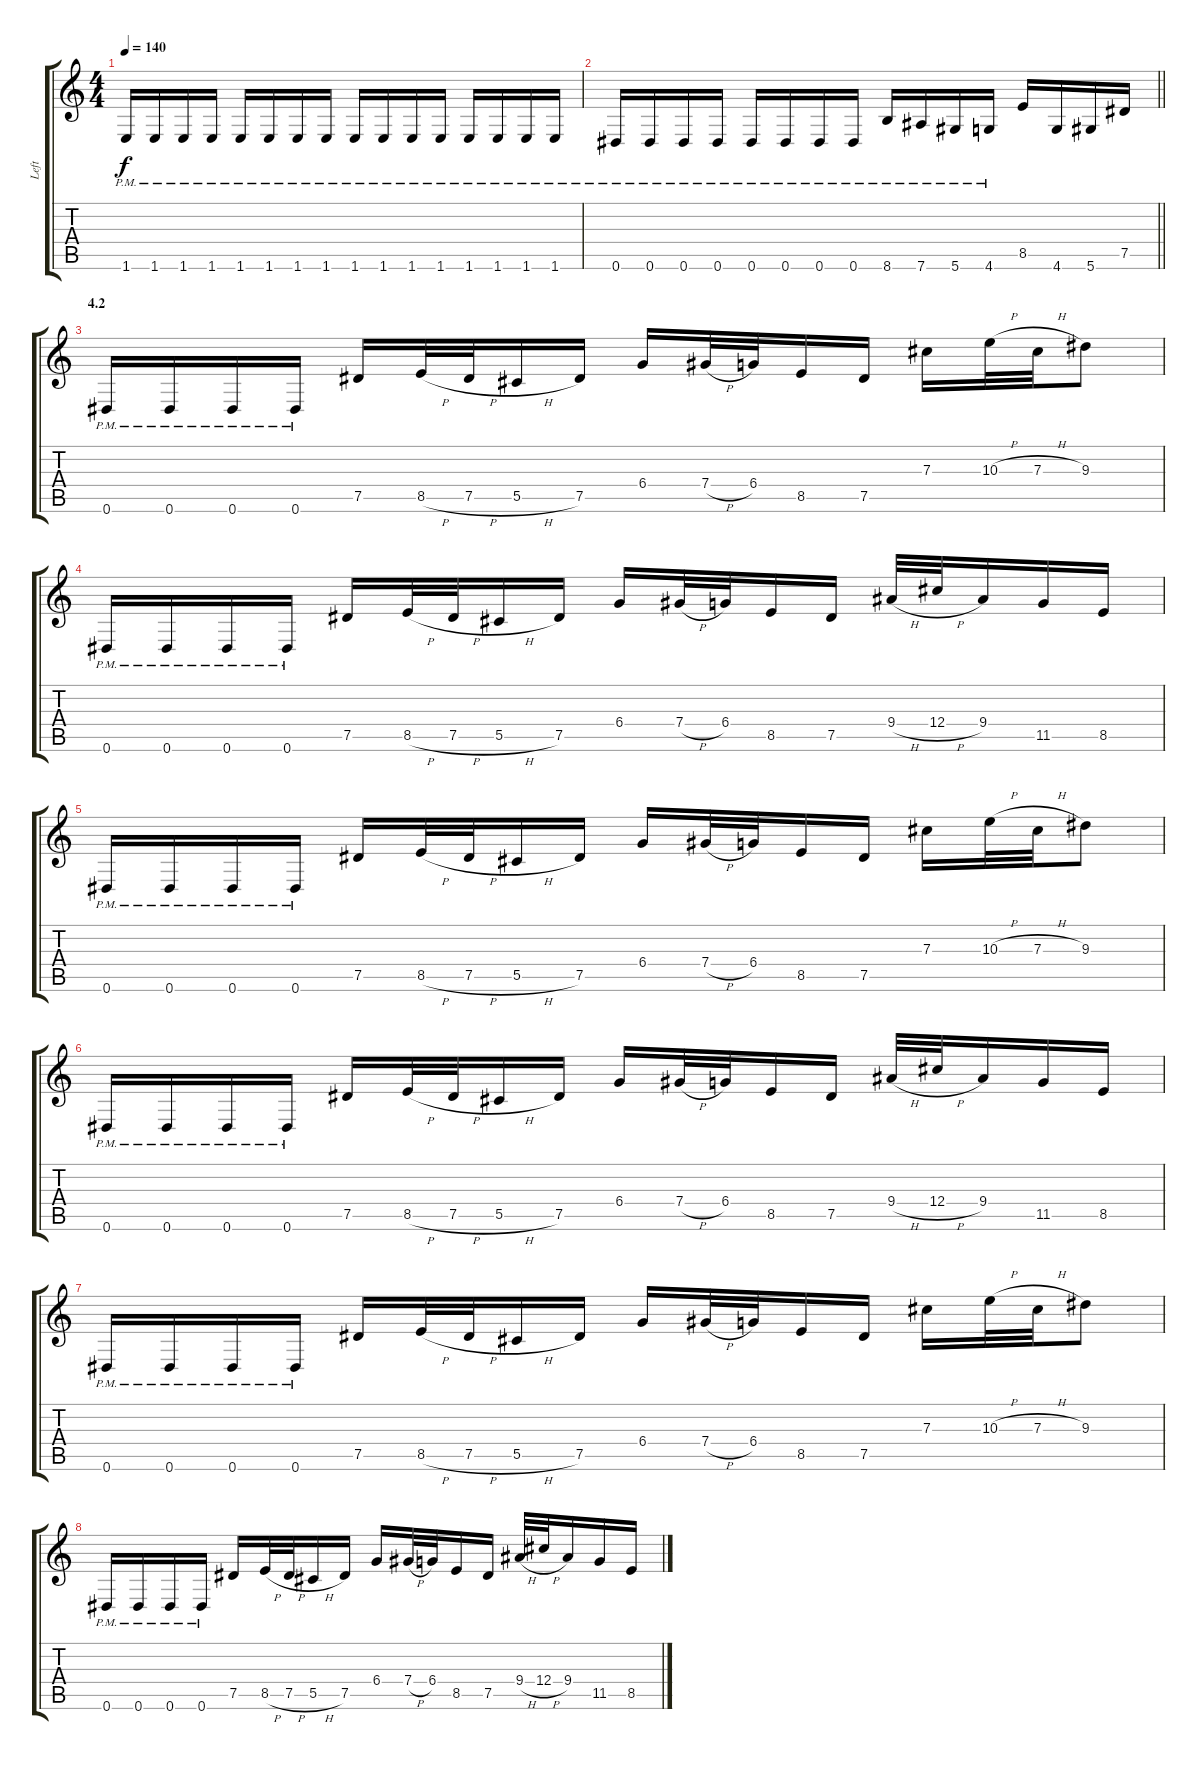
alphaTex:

\track ("Left" "Left") {instrument distortionguitar}
\staff {score tabs}
\tuning (Eb4 Bb3 Gb3 Db3 Ab2 Eb2) {hide}
\ts (4 4)
\tempo 140
\clef g2
\ks c
1.6{pm}.16{dy f} 1.6{pm}.16 1.6{pm}.16 1.6{pm}.16 1.6{pm}.16 1.6{pm}.16 1.6{pm}.16 1.6{pm}.16 1.6{pm}.16 1.6{pm}.16 1.6{pm}.16 1.6{pm}.16 1.6{pm}.16 1.6{pm}.16 1.6{pm}.16 1.6{pm}.16 |
\barLineRight lightlight
0.6{pm}.16 0.6{pm}.16 0.6{pm}.16 0.6{pm}.16 0.6{pm}.16 0.6{pm}.16 0.6{pm}.16 0.6{pm}.16 8.6{pm}.16 7.6{pm}.16 5.6{pm}.16 4.6{pm}.16 8.5.16 4.6.16 5.6.16 7.5.16 |
\section ("" "4.2")
0.6{pm}.16 0.6{pm}.16 0.6{pm}.16 0.6{pm}.16 7.5.16 8.5{h}.32 7.5{h}.32 5.5{h}.16 7.5.16 6.4.16 7.4{h}.32 6.4.32 8.5.16 7.5.16 7.3.16 10.3{h}.32 7.3{h}.32 9.3.8 |
0.6{pm}.16 0.6{pm}.16 0.6{pm}.16 0.6{pm}.16 7.5.16 8.5{h}.32 7.5{h}.32 5.5{h}.16 7.5.16 6.4.16 7.4{h}.32 6.4.32 8.5.16 7.5.16 9.4{h}.32 12.4{h}.32 9.4.16 11.5.16 8.5.16 |
0.6{pm}.16 0.6{pm}.16 0.6{pm}.16 0.6{pm}.16 7.5.16 8.5{h}.32 7.5{h}.32 5.5{h}.16 7.5.16 6.4.16 7.4{h}.32 6.4.32 8.5.16 7.5.16 7.3.16 10.3{h}.32 7.3{h}.32 9.3.8 |
0.6{pm}.16 0.6{pm}.16 0.6{pm}.16 0.6{pm}.16 7.5.16 8.5{h}.32 7.5{h}.32 5.5{h}.16 7.5.16 6.4.16 7.4{h}.32 6.4.32 8.5.16 7.5.16 9.4{h}.32 12.4{h}.32 9.4.16 11.5.16 8.5.16 |
0.6{pm}.16 0.6{pm}.16 0.6{pm}.16 0.6{pm}.16 7.5.16 8.5{h}.32 7.5{h}.32 5.5{h}.16 7.5.16 6.4.16 7.4{h}.32 6.4.32 8.5.16 7.5.16 7.3.16 10.3{h}.32 7.3{h}.32 9.3.8 |
0.6{pm}.16 0.6{pm}.16 0.6{pm}.16 0.6{pm}.16 7.5.16 8.5{h}.32 7.5{h}.32 5.5{h}.16 7.5.16 6.4.16 7.4{h}.32 6.4.32 8.5.16 7.5.16 9.4{h}.32 12.4{h}.32 9.4.16 11.5.16 8.5.16
